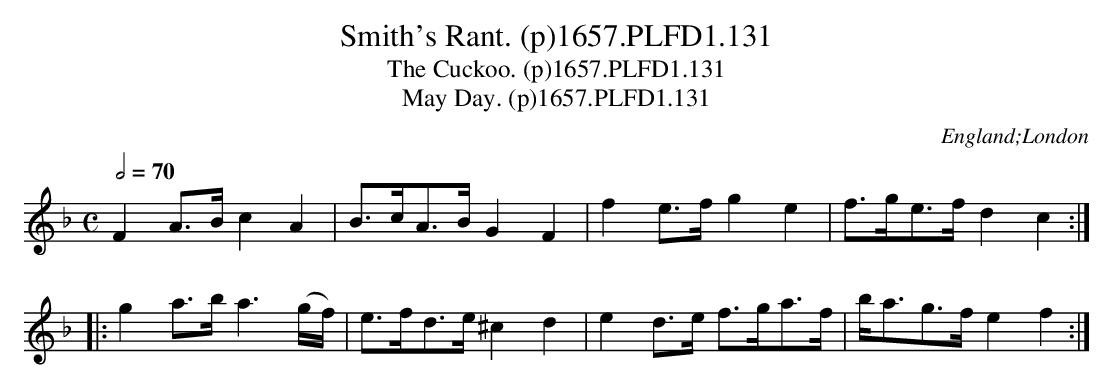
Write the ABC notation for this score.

X:1
T:Smith's Rant. (p)1657.PLFD1.131
T:Cuckoo. (p)1657.PLFD1.131, The
T:May Day. (p)1657.PLFD1.131
M:C
L:1/8
Q:1/2=70
O:England;London
K:F
F2A>Bc2A2|B>cA>BG2F2|f2e>fg2e2|f>ge>fd2c2:|
|:g2a>ba3(g/f/)|e>fd>e^c2d2|e2d>e f>ga>f|b<ag>fe2f2:|
